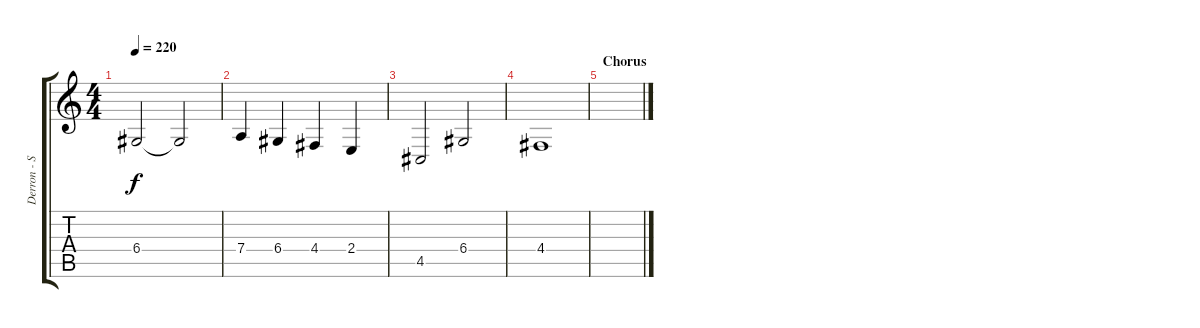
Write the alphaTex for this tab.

\track ("Derron - Sax" "Derron - S") {instrument tenorsax}
\staff {score tabs}
\tuning (E4 B3 G3 D3 A2 E2) {hide}
\ts (4 4)
\tempo 220
\clef g2
\ks c
6.4.2{dy f} 6.4{t}.2 |
7.4.4 6.4.4 4.4.4 2.4.4 |
4.5.2 6.4.2 |
4.4.1 |
\section ("" "Chorus")
